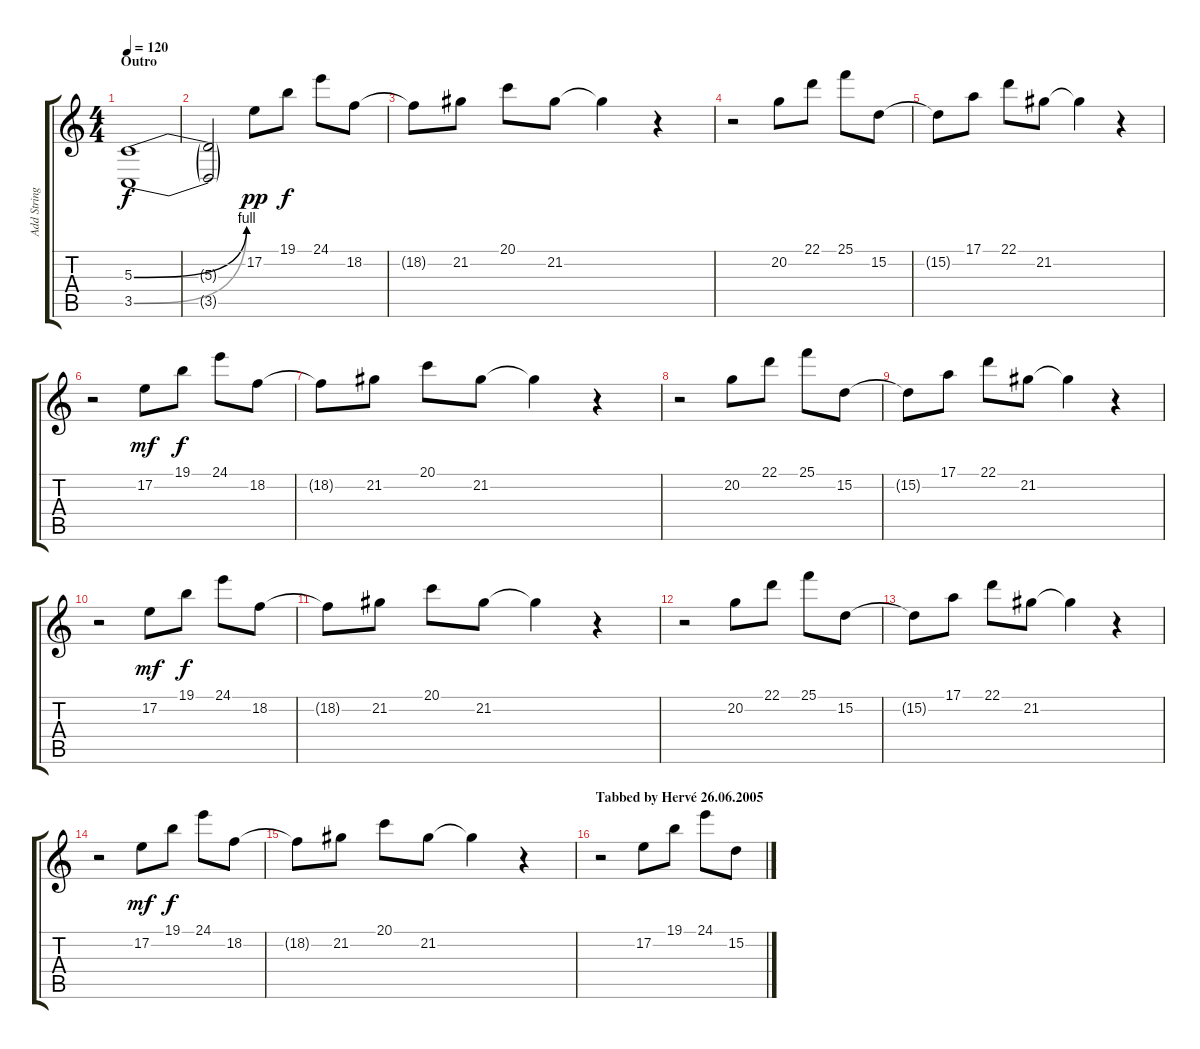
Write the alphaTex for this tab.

\track ("Add Strings (Vocals)" "Add String") {instrument pizzicatostrings}
\staff {score tabs}
\tuning (E4 B3 G3 D3 A2 E2) {hide}
\ts (4 4)
\section ("" "Outro")
\tempo 120
\clef g2
\ks c
(5.3{be (bend 0 0 60 4)} 3.5{be (bend 0 0 60 4)}).1{dy f} |
(5.3{t} 3.5{t}).2{volume 0} 17.2.8{dy pp volume 6 instrument pad1newage} 19.1.8{dy f} 24.1.8 18.2.8 |
18.2{t}.8 21.2.8 20.1.8 21.2.8 21.2{t}.4 r.4 |
r.2 20.2.8 22.1.8 25.1.8 15.2.8 |
15.2{t}.8 17.1.8 22.1.8 21.2.8 21.2{t}.4 r.4 |
r.2 17.2.8{dy mf} 19.1.8{dy f} 24.1.8 18.2.8 |
18.2{t}.8 21.2.8 20.1.8 21.2.8 21.2{t}.4 r.4 |
r.2 20.2.8 22.1.8 25.1.8 15.2.8 |
15.2{t}.8 17.1.8 22.1.8 21.2.8 21.2{t}.4 r.4 |
r.2 17.2.8{dy mf} 19.1.8{dy f} 24.1.8 18.2.8 |
18.2{t}.8 21.2.8 20.1.8 21.2.8 21.2{t}.4 r.4 |
r.2 20.2.8 22.1.8 25.1.8 15.2.8 |
15.2{t}.8 17.1.8 22.1.8 21.2.8 21.2{t}.4 r.4 |
r.2 17.2.8{dy mf} 19.1.8{dy f} 24.1.8 18.2.8 |
18.2{t}.8 21.2.8 20.1.8 21.2.8 21.2{t}.4 r.4 |
\section ("" "Tabbed by Hervé 26.06.2005")
r.2 17.2.8 19.1.8 24.1.8 15.2.8
